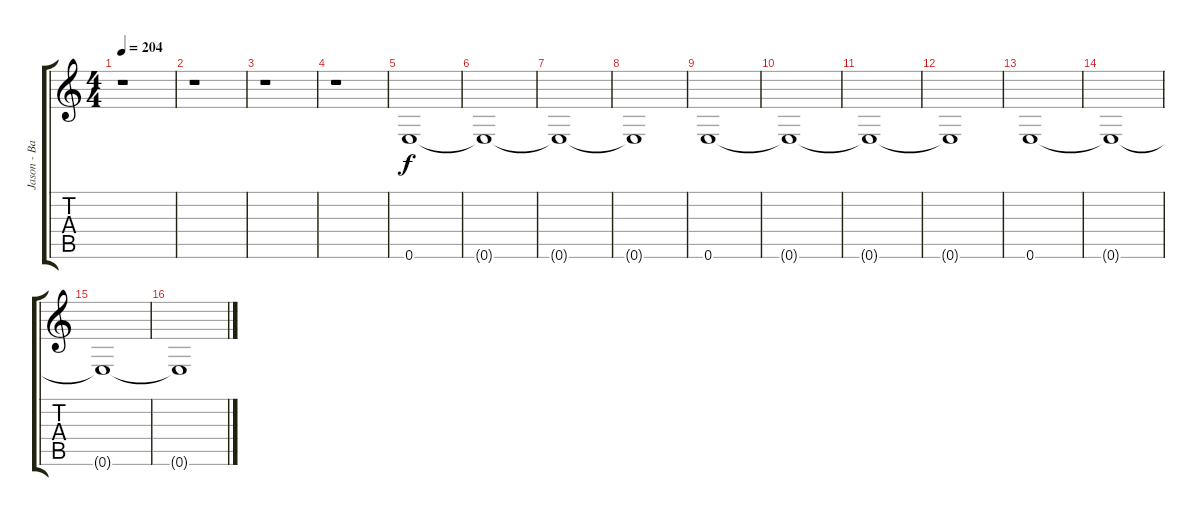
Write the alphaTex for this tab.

\track ("Jason - Bass" "Jason - Ba") {instrument electricbasspick}
\staff {score tabs}
\tuning (E4 B3 G3 D3 A2 E2) {hide}
\ts (4 4)
\tempo 204
\clef g2
\ks c
r.1{dy f instrument electricbasspick} |
r.1 |
r.1 |
r.1 |
0.6.1 |
0.6{t}.1 |
0.6{t}.1 |
0.6{t}.1 |
0.6.1 |
0.6{t}.1 |
0.6{t}.1 |
0.6{t}.1 |
0.6.1 |
0.6{t}.1 |
0.6{t}.1 |
0.6{t}.1
